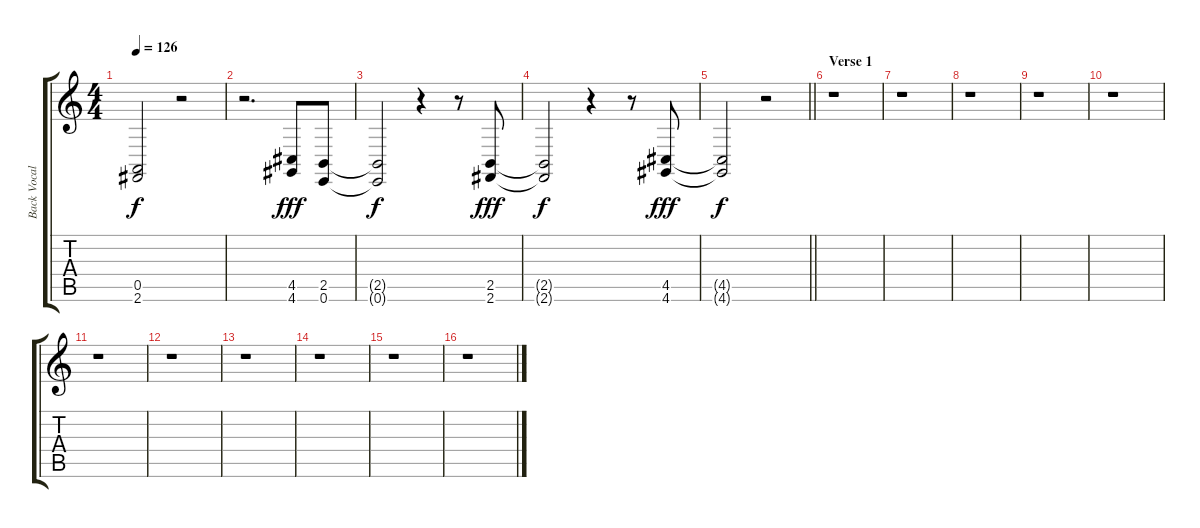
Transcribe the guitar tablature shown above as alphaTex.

\track ("Back Vocals 1" "Back Vocal") {instrument synthvoice}
\staff {score tabs}
\tuning (E4 B3 G3 D3 A2 E2) {hide}
\ts (4 4)
\tempo 126
\clef g2
\ks c
(0.5{t} 2.6{t}).2{dy f} r.2 |
r.2{d} (4.5 4.6).8{dy fff} (2.5 0.6).8 |
(2.5{t} 0.6{t}).2{dy f} r.4 r.8 (2.5 2.6).8{dy fff} |
(2.5{t} 2.6{t}).2{dy f} r.4 r.8 (4.5 4.6).8{dy fff} |
\barLineRight lightlight
(4.5{t} 4.6{t}).2{dy f} r.2 |
\section ("" "Verse 1")
r.1 |
r.1 |
r.1 |
r.1 |
r.1 |
r.1 |
r.1 |
r.1 |
r.1 |
r.1 |
r.1
